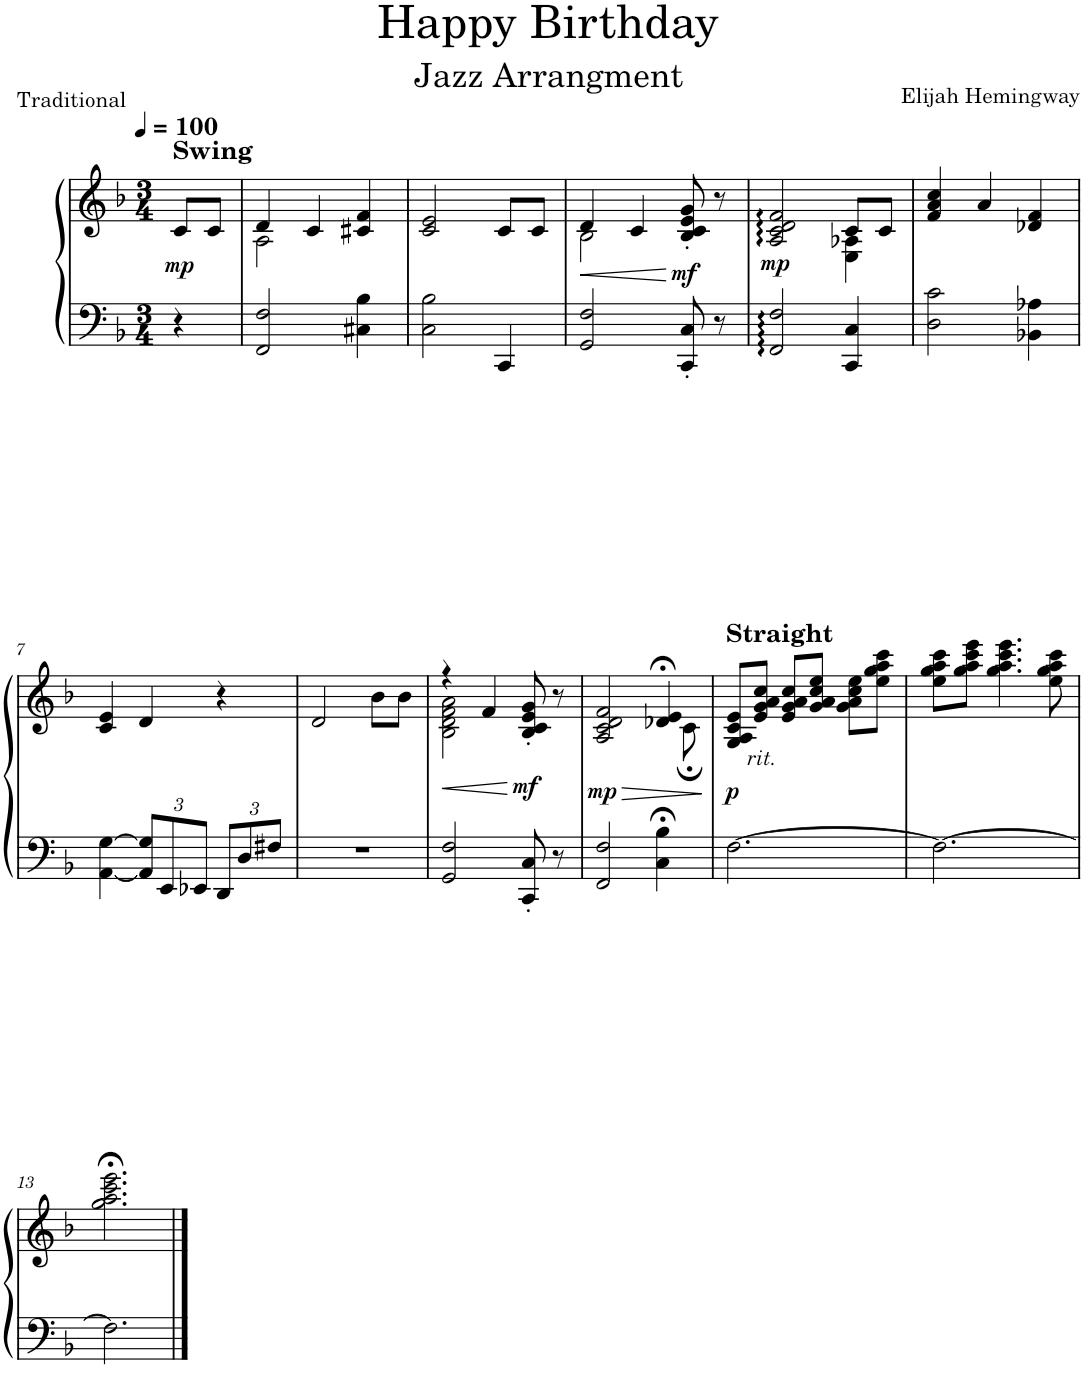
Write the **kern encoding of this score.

**kern	**kern	**dynam
*part1	*part1	*part1
*staff2	*staff1	*staff1/2
*I"Piano	*	*
*I'Pno.	*	*
*clefF4	*clefG2	*
*k[b-]	*k[b-]	*
*M3/4	*M3/4	*
*MM100	*MM100	*
=1	=1	=1
!	!LO:TX:a:B:t=Swing	!
!	!	!LO:DY:b
4r	8c/L	mp
.	8c/J	.
=2	=2	=2
*	*^	*
2FF/ 2F/	4d/	2A\	.
.	4c/	.	.
4C#X\ 4B-\	4c#X/ 4f/	4ryy	.
*	*v	*v	*
=3	=3	=3
2C\ 2B-\	2c/ 2e/	.
4CC/	8c/L	.
.	8c/J	.
=4	=4	=4
!	!	!LO:HP:b
*	*^	*
2GG/ 2F/	4d/	2B-\	<
.	4c/	.	.
!	!	!	!LO:DY:n=1:b
8CC/' 8C/'	8B-/' 8c/' 8e/' 8g/'	4ryy	[ mf
8r	8r	.	.
=5	=5	=5	=5
!	!	!	!LO:DY:b
2FF/: 2F/:	2A/: 2c/: 2d/: 2f/:	2ryy	mp
4CC/ 4C/	8c/L	4E\ 4A-X\	.
.	8c/J	.	.
*	*v	*v	*
=6	=6	=6
2D\ 2c\	4f/ 4a/ 4cc/	.
.	4a/	.
4BB-X\ 4A-X\	4d-X/ 4f/	.
!!LO:LB:g=z
=7	=7	=7
[4AA\ [4G\	4c/ 4e/	.
*Xbrackettup	*	*
12AA/] 12G/]L	4d/	.
12EE/	.	.
12EE-X/J	.	.
12DD/L	4r	.
12D/	.	.
12F#X/J	.	.
=8	=8	=8
2.r	2d/	.
.	8b-\L	.
.	8b-\J	.
=9	=9	=9
!	!	!LO:HP:b
*	*^	*
2GG/ 2F/	4r	2B-\ 2d\ 2f\ 2a\	<
.	4f/	.	.
!	!	!	!LO:DY:n=1:b
8CC/' 8C/'	8B-/' 8c/' 8e/' 8g/'	4ryy	[ mf
8r	8r	.	.
=10	=10	=10	=10
!	!	!	!LO:HP:b
!	!	!	!LO:DY:n=1:b
2FF/ 2F/	2A/ 2c/ 2d/ 2f/	8ryy	> mp
*	*v	*v	*
4C\;< 4B-\;<	4d-X/;< 4e/;<	.
*	*^	*
.	.	8c;\	.
*	*v	*v	*
.	.	]
=11	=11	=11
!	!LO:TX:a:B:t=Straight	!
!	!	!LO:DY:b
[2.F\	8G/ 8A/ 8c/ 8e/L	p
!	!	!LO:DY:b
.	8e/ 8g/ 8a/ 8cc/J	other-dynamics
.	8e/ 8g/ 8a/ 8cc/L	.
.	8g/ 8a/ 8cc/ 8ee/J	.
.	8g\ 8a\ 8cc\ 8ee\L	.
.	8ee\ 8gg\ 8aa\ 8ccc\J	.
=12	=12	=12
2.F\_	8ee\ 8gg\ 8aa\ 8ccc\L	.
.	8gg\ 8aa\ 8ccc\ 8eee\J	.
.	4.gg\ 4.aa\ 4.ccc\ 4.eee\	.
.	8ee\ 8gg\ 8aa\ 8ccc\	.
!!LO:LB:g=z
=13	=13	=13
2.F\]	2.gg\;< 2.aa\;< 2.ccc\;< 2.eee\;<	.
==	==	==
*-	*-	*-
